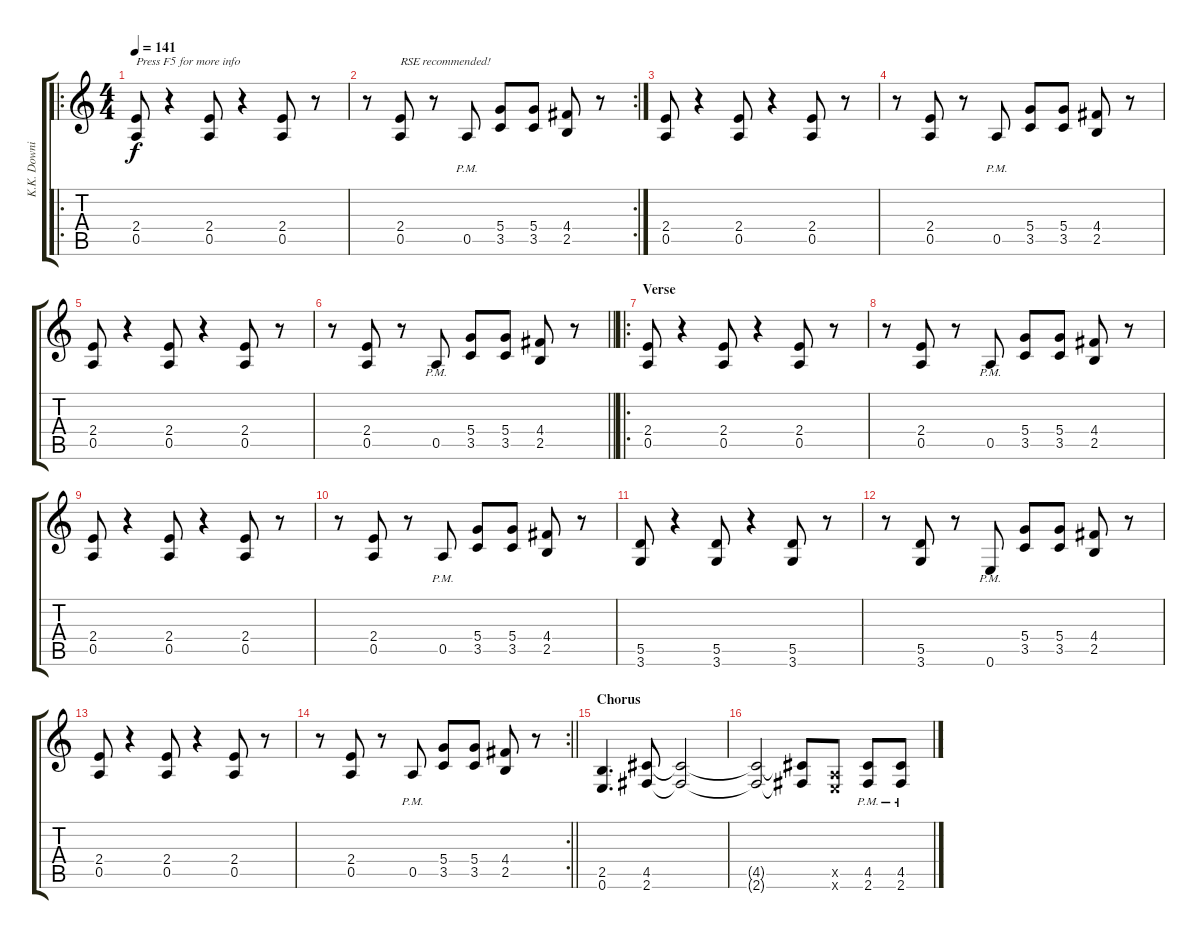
\track ("K.K. Downing" "K.K. Downi") {instrument distortionguitar}
\staff {score tabs}
\tuning (E4 B3 G3 D3 A2 E2) {hide}
\ro
\ts (4 4)
\tempo 141
\clef g2
\ks c
(2.4 0.5).8{txt "Press F5 for more info" dy f instrument distortionguitar} r.4 (2.4 0.5).8 r.4 (2.4 0.5).8 r.8 |
\rc 2
r.8 (2.4 0.5).8{txt "RSE recommended!"} r.8 0.5{pm}.8 (5.4 3.5).8 (5.4 3.5).8 (4.4 2.5).8 r.8 |
(2.4 0.5).8 r.4 (2.4 0.5).8 r.4 (2.4 0.5).8 r.8 |
r.8 (2.4 0.5).8 r.8 0.5{pm}.8 (5.4 3.5).8 (5.4 3.5).8 (4.4 2.5).8 r.8 |
(2.4 0.5).8 r.4 (2.4 0.5).8 r.4 (2.4 0.5).8 r.8 |
\barLineRight lightlight
r.8 (2.4 0.5).8 r.8 0.5{pm}.8 (5.4 3.5).8 (5.4 3.5).8 (4.4 2.5).8 r.8 |
\ro
\section ("" "Verse")
(2.4 0.5).8 r.4 (2.4 0.5).8 r.4 (2.4 0.5).8 r.8 |
r.8 (2.4 0.5).8 r.8 0.5{pm}.8 (5.4 3.5).8 (5.4 3.5).8 (4.4 2.5).8 r.8 |
(2.4 0.5).8 r.4 (2.4 0.5).8 r.4 (2.4 0.5).8 r.8 |
r.8 (2.4 0.5).8 r.8 0.5{pm}.8 (5.4 3.5).8 (5.4 3.5).8 (4.4 2.5).8 r.8 |
(5.5 3.6).8 r.4 (5.5 3.6).8 r.4 (5.5 3.6).8 r.8 |
r.8 (5.5 3.6).8 r.8 0.6{pm}.8 (5.4 3.5).8 (5.4 3.5).8 (4.4 2.5).8 r.8 |
(2.4 0.5).8 r.4 (2.4 0.5).8 r.4 (2.4 0.5).8 r.8 |
\rc 2
\barLineRight lightlight
r.8 (2.4 0.5).8 r.8 0.5{pm}.8 (5.4 3.5).8 (5.4 3.5).8 (4.4 2.5).8 r.8 |
\section ("" "Chorus")
(2.5 0.6).4{d} (4.5 2.6).8 (4.5{t} 2.6{t}).2 |
(4.5{t} 2.6{t}).2 (4.5{t} 2.6{t}).8 (0.5{x} 0.6{x}).8 (4.5{pm} 2.6{pm}).8 (4.5{pm} 2.6{pm}).8
